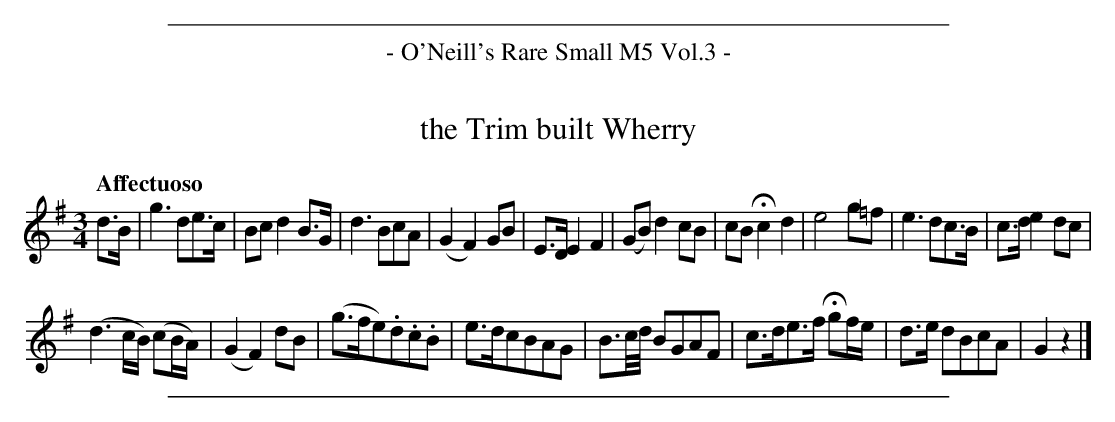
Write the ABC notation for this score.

X:1
T: the Trim built Wherry
Q: "Affectuoso"
M: 3/4
L: 1/8
K: G
d>B |\
g3 de>c | Bc d2 B>G | d3 BcA | (G2 F2) GB | E>D E2 F2 | (GB) d2 cB | cB Hc2 d2 | e4 g=f | e3 dc>B | c>d e2 dc |
(d3c/B/) (cB/A/) | (G2 F2) dB | (g>fe).d.c.B | e>dcBAG | B3/c//d// BGAF | c>de>f Hgf/e/ | d>e dBcA | G2 z2 |]
